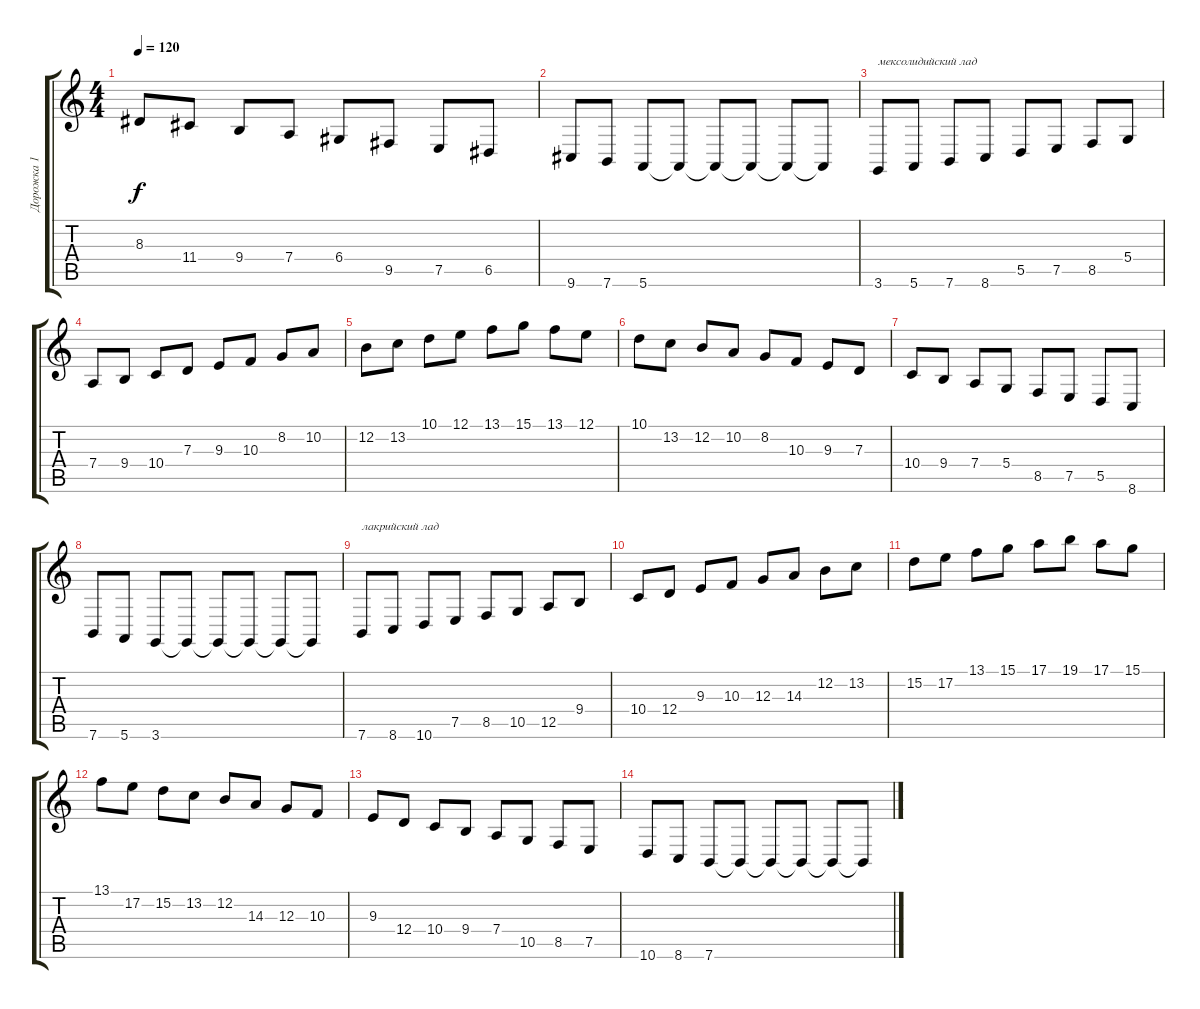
\track ("Дорожка 1" "Дорожка 1") {instrument acousticgrandpiano}
\staff {score tabs}
\tuning (E4 B3 G3 D3 A2 E2) {hide}
\ts (4 4)
\tempo 120
\clef g2
\ks c
8.3.8{dy f} 11.4.8 9.4.8 7.4.8 6.4.8 9.5.8 7.5.8 6.5.8 |
9.6.8 7.6.8 5.6.8 5.6{t}.8 5.6{t}.8 5.6{t}.8 5.6{t}.8 5.6{t}.8 |
3.6.8{txt "мексолидийский лад"} 5.6.8 7.6.8 8.6.8 5.5.8 7.5.8 8.5.8 5.4.8 |
7.4.8 9.4.8 10.4.8 7.3.8 9.3.8 10.3.8 8.2.8 10.2.8 |
12.2.8 13.2.8 10.1.8 12.1.8 13.1.8 15.1.8 13.1.8 12.1.8 |
10.1.8 13.2.8 12.2.8 10.2.8 8.2.8 10.3.8 9.3.8 7.3.8 |
10.4.8 9.4.8 7.4.8 5.4.8 8.5.8 7.5.8 5.5.8 8.6.8 |
7.6.8 5.6.8 3.6.8 3.6{t}.8 3.6{t}.8 3.6{t}.8 3.6{t}.8 3.6{t}.8 |
7.6.8{txt "лакрийский лад"} 8.6.8 10.6.8 7.5.8 8.5.8 10.5.8 12.5.8 9.4.8 |
10.4.8 12.4.8 9.3.8 10.3.8 12.3.8 14.3.8 12.2.8 13.2.8 |
15.2.8 17.2.8 13.1.8 15.1.8 17.1.8 19.1.8 17.1.8 15.1.8 |
13.1.8 17.2.8 15.2.8 13.2.8 12.2.8 14.3.8 12.3.8 10.3.8 |
9.3.8 12.4.8 10.4.8 9.4.8 7.4.8 10.5.8 8.5.8 7.5.8 |
10.6.8 8.6.8 7.6.8 7.6{t}.8 7.6{t}.8 7.6{t}.8 7.6{t}.8 7.6{t}.8
